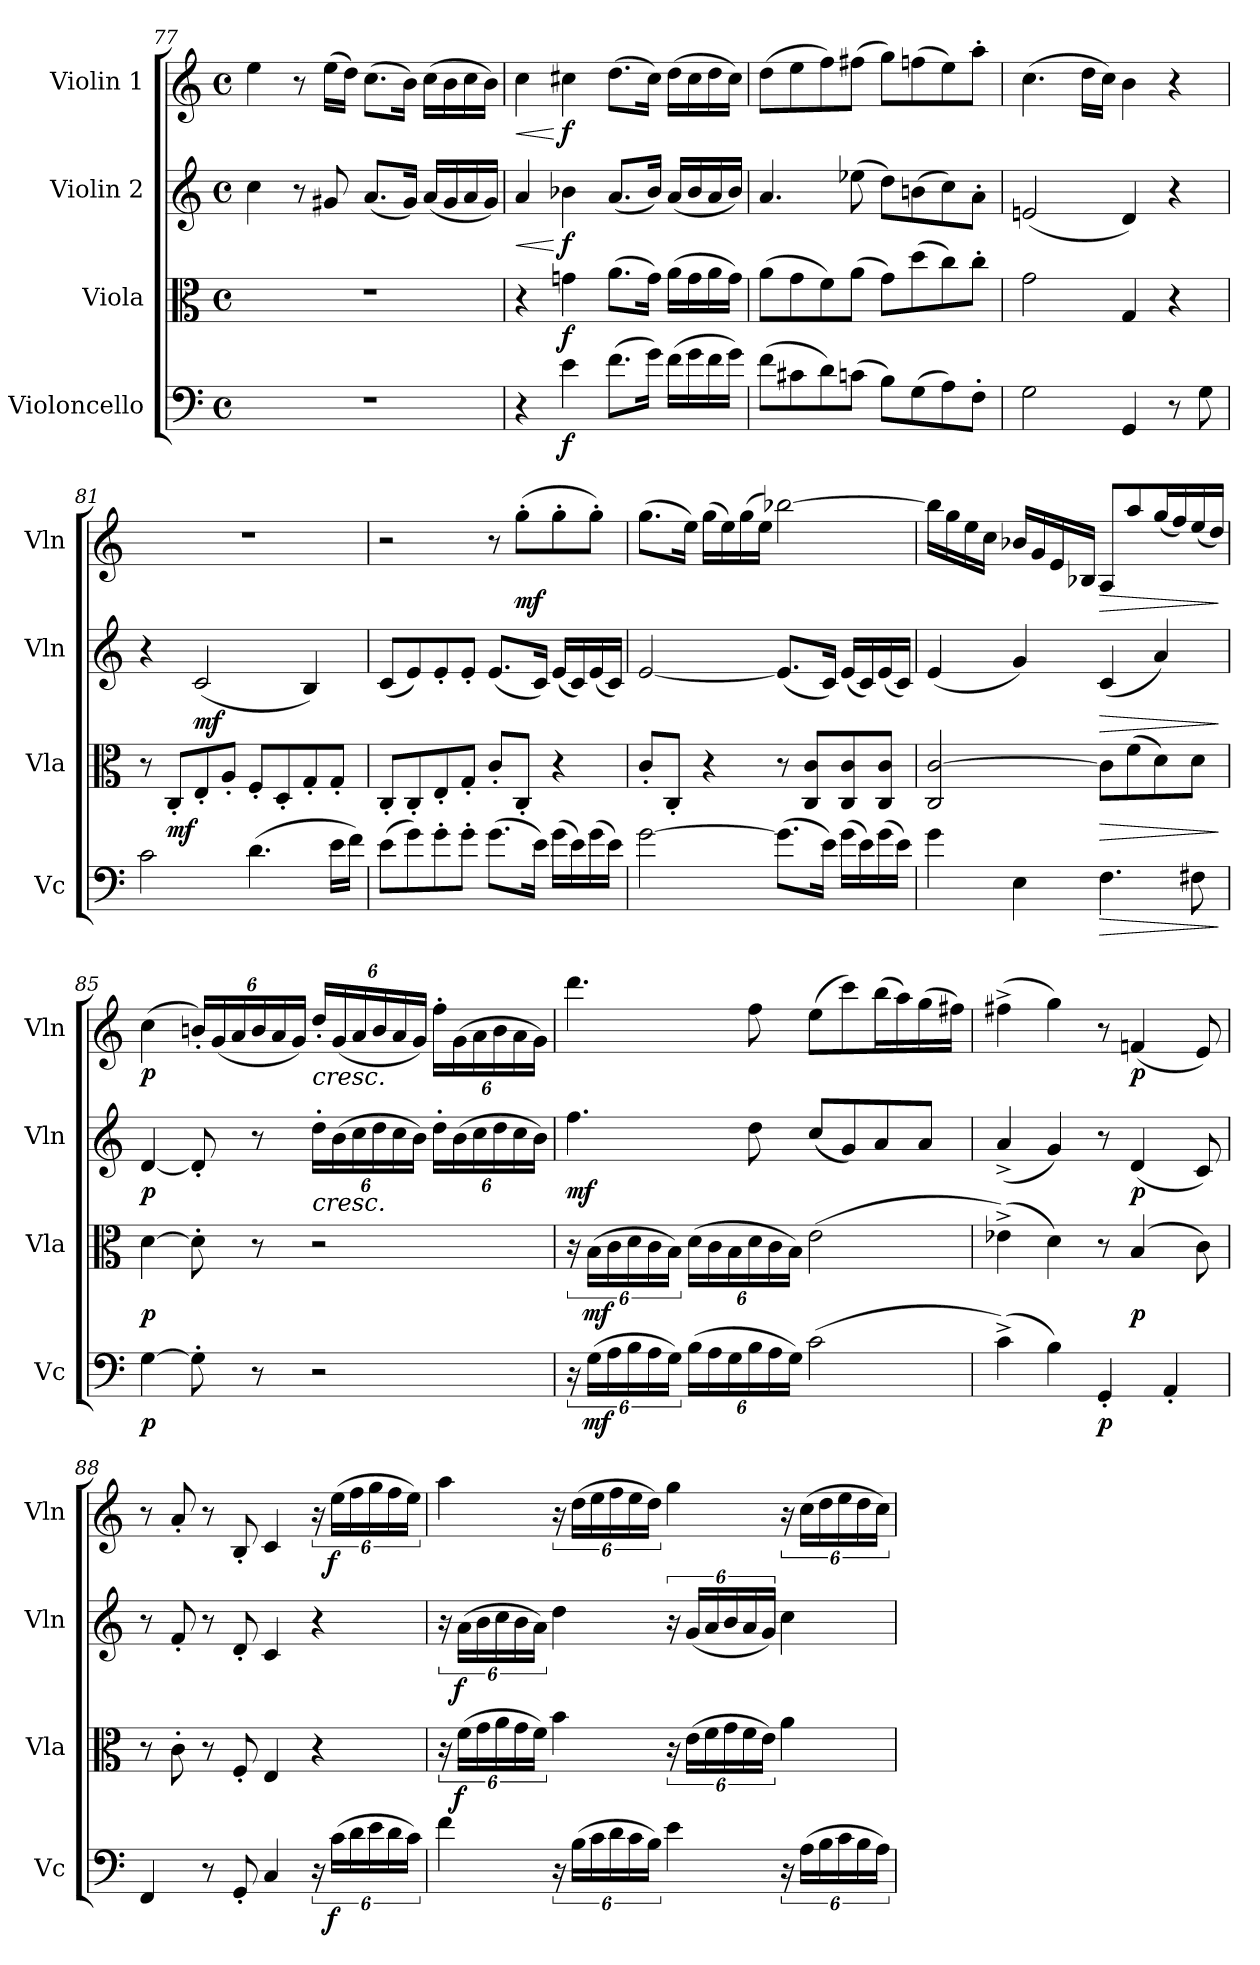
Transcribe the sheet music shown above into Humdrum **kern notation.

**kern	**dynam	**kern	**dynam	**kern	**dynam	**kern	**dynam
*part4	*part4	*part3	*part3	*part2	*part2	*part1	*part1
*staff4	*staff4	*staff3	*staff3	*staff2	*staff2	*staff1	*staff1
*I"Violoncello	*	*I"Viola	*	*I"Violin 2	*	*I"Violin 1	*
*I'Vc	*	*I'Vla	*	*I'Vln	*	*I'Vln	*
*clefF4	*	*clefC3	*	*clefG2	*	*clefG2	*
*k[]	*	*k[]	*	*k[]	*	*k[]	*
*M4/4	*	*M4/4	*	*M4/4	*	*M4/4	*
*met(c)	*	*met(c)	*	*met(c)	*	*met(c)	*
=77	=77	=77	=77	=77	=77	=77	=77
1r	.	1r	.	4cc\	.	4ee\	.
.	.	.	.	8r	.	8r	.
.	.	.	.	8g#X/	.	(16ee\LL	.
.	.	.	.	.	.	16dd\JJ)	.
.	.	.	.	(8.a/L	.	(8.cc\L	.
.	.	.	.	16g#/Jk)	.	16b\Jk)	.
.	.	.	.	(16a/LL	.	(16cc\LL	.
.	.	.	.	16g#/	.	16b\	.
.	.	.	.	16a/	.	16cc\	.
.	.	.	.	16g#/JJ)	.	16b\JJ)	.
=78	=78	=78	=78	=78	=78	=78	=78
!	!	!	!	!	!LO:HP:b	!	!LO:HP:b
4r	.	4r	.	4a/	<	4cc\	<
!	!LO:DY:b	!	!LO:DY:b	!	!LO:DY:n=1:b	!	!LO:DY:n=1:b
4e\	f	4gn\	f	4b-X\	[ f	4cc#X\	[ f
(8.f\L	.	(8.a\L	.	(8.a/L	.	(8.dd\L	.
16g\Jk)	.	16g\Jk)	.	16b-/Jk)	.	16cc#\Jk)	.
(16f\LL	.	(16a\LL	.	(16a/LL	.	(16dd\LL	.
16g\	.	16g\	.	16b-/	.	16cc#\	.
16f\	.	16a\	.	16a/	.	16dd\	.
16g\JJ)	.	16g\JJ)	.	16b-/JJ)	.	16cc#\JJ)	.
!!LO:LB:g=z
=79	=79	=79	=79	=79	=79	=79	=79
(8f\L	.	(8a\L	.	4.a/	.	(8dd\L	.
8c#X\	.	8g\	.	.	.	8ee\	.
8d\)	.	8f\)	.	.	.	8ff\)	.
(8cn\J	.	(8a\J	.	(8ee-X\	.	(8ff#X\J	.
8B\L)	.	8g\L)	.	8dd\L)	.	8gg\L)	.
(8G\	.	(8dd\	.	(8bn\	.	(8ffn\	.
8A\)	.	8cc\)	.	8cc\)	.	8ee\)	.
8F'\J	.	8cc'\J	.	8a'\J	.	8aa'\J	.
=80	=80	=80	=80	=80	=80	=80	=80
2G\	.	2g\	.	(2en/	.	(4.cc\	.
.	.	.	.	.	.	16dd\LL	.
.	.	.	.	.	.	16cc\JJ)	.
4GG/	.	4G/	.	4d/)	.	4b\	.
8r	.	4r	.	4r	.	4r	.
!	!LO:DY:b	!	!	!	!	!	!
!	!LO:DY:n=1:b	!	!	!	!	!	!
8G\	mf other-dynamics	.	.	.	.	.	.
=81	=81	=81	=81	=81	=81	=81	=81
2c\	.	8r	.	4r	.	1r	.
!	!	!	!LO:DY:b	!	!	!	!
.	.	8C'/L	mf	.	.	.	.
!	!	!	!	!	!LO:DY:b	!	!
.	.	8E'/	.	(2c/	mf	.	.
.	.	8A'/J	.	.	.	.	.
(4.d\	.	8F'/L	.	.	.	.	.
.	.	8D'/	.	.	.	.	.
.	.	8G'/	.	4B/)	.	.	.
16e\LL	.	8G'/J	.	.	.	.	.
16f\JJ)	.	.	.	.	.	.	.
=82	=82	=82	=82	=82	=82	=82	=82
(8e\L	.	8C'/L	.	(8c/L	.	2r	.
8g\)	.	8C'/	.	8e/)	.	.	.
8g'\	.	8E'/	.	8e'/	.	.	.
8g'\J	.	8G'/J	.	8e'/J	.	.	.
(8.g\L	.	8c'/L	.	(8.e/L	.	8r	.
!	!	!	!	!	!	!	!LO:DY:b
.	.	8C'/J	.	.	.	(8gg'\L	mf
16e\Jk)	.	.	.	16c/Jk)	.	.	.
(16g\LL	.	4r	.	(16e/LL	.	8gg'\	.
16e\)	.	.	.	16c/)	.	.	.
(16g\	.	.	.	(16e/	.	8gg'\J)	.
16e\JJ)	.	.	.	16c/JJ)	.	.	.
!!LO:LB:g=z
=83	=83	=83	=83	=83	=83	=83	=83
[2g\	.	8c'/L	.	[2e/	.	(8.gg\L	.
.	.	8C'/J	.	.	.	.	.
.	.	.	.	.	.	16ee\Jk)	.
.	.	4r	.	.	.	(16gg\LL	.
.	.	.	.	.	.	16ee\)	.
.	.	.	.	.	.	(16gg\	.
.	.	.	.	.	.	16ee\JJ)	.
(8.g\L]	.	8r	.	(8.e/L]	.	[2bb-X\	.
.	.	8C/ 8c/L	.	.	.	.	.
16e\Jk)	.	.	.	16c/Jk)	.	.	.
(16g\LL	.	8C/ 8c/	.	(16e/LL	.	.	.
16e\)	.	.	.	16c/)	.	.	.
(16g\	.	8C/ 8c/J	.	(16e/	.	.	.
16e\JJ)	.	.	.	16c/JJ)	.	.	.
=84	=84	=84	=84	=84	=84	=84	=84
4g\	.	2C/ [2c/	.	(4e/	.	16bb-\LL]	.
.	.	.	.	.	.	16gg\	.
.	.	.	.	.	.	16ee\	.
.	.	.	.	.	.	16cc\JJ	.
4E\	.	.	.	4g/)	.	16b-X/LL	.
.	.	.	.	.	.	16g/	.
.	.	.	.	.	.	16e/	.
.	.	.	.	.	.	16B-X/JJ	.
!	!LO:HP:b	!	!LO:HP:b	!	!LO:HP:b	!	!LO:HP:b
4.F\	>	8c\L]	>	(4c/	>	8A/L	>
.	.	(8f\	.	.	.	8aa/	.
.	.	8d\)	.	4a/)	.	(16gg/L	.
.	.	.	.	.	.	16ff/)	.
8F#X\	.	8d\J	.	.	.	(16ee/	.
.	.	.	.	.	.	16dd/JJ)	.
.	]	.	]	.	]	.	]
!!LO:LB:g=z
=85	=85	=85	=85	=85	=85	=85	=85
!	!LO:DY:b	!	!LO:DY:b	!	!LO:DY:b	!	!LO:DY:b
[4G\	p	[4d\	p	[4d/	p	(4cc\	p
*	*	*	*	*	*	*Xbrackettup	*
8G'\]	.	8d'\]	.	8d'/]	.	24bn'/LL)	.
.	.	.	.	.	.	(24g/	.
.	.	.	.	.	.	24a/	.
8r	.	8r	.	8r	.	24b/	.
.	.	.	.	.	.	24a/	.
.	.	.	.	.	.	24g/JJ)	.
*	*	*	*	*Xbrackettup	*	*	*
!	!	!	!	!	!	!LO:TX:b:i:t=cresc.	!
!	!	!	!	!LO:TX:b:i:t=cresc.	!	!	!
2r	.	2r	.	24dd'\LL	.	24dd'/LL	.
.	.	.	.	(24b\	.	(24g/	.
.	.	.	.	24cc\	.	24a/	.
.	.	.	.	24dd\	.	24b/	.
.	.	.	.	24cc\	.	24a/	.
.	.	.	.	24b\JJ)	.	24g/JJ)	.
.	.	.	.	24dd'\LL	.	24ff'\LL	.
.	.	.	.	(24b\	.	(24g\	.
.	.	.	.	24cc\	.	24a\	.
.	.	.	.	24dd\	.	24b\	.
.	.	.	.	24cc\	.	24a\	.
.	.	.	.	24b\JJ)	.	24g\JJ)	.
!!LO:PB:g=z
=86	=86	=86	=86	=86	=86	=86	=86
!	!	!	!	!	!LO:DY:b	!	!
24r	.	24r	.	4.ff\	mf	4.ddd\	.
!	!LO:DY:b	!	!LO:DY:b	!	!	!	!
(24G\LL	mf	(24B\LL	mf	.	.	.	.
24A\	.	24c\	.	.	.	.	.
*Xbrackettup	*	*Xbrackettup	*	*	*	*	*
24B\	.	24d\	.	.	.	.	.
24A\	.	24c\	.	.	.	.	.
24G\JJ)	.	24B\JJ)	.	.	.	.	.
(24B\LL	.	(24d\LL	.	.	.	.	.
24A\	.	24c\	.	.	.	.	.
24G\	.	24B\	.	.	.	.	.
24B\	.	24d\	.	8dd\	.	8ff\	.
24A\	.	24c\	.	.	.	.	.
24G\JJ)	.	24B\JJ)	.	.	.	.	.
(2c\	.	(2e\	.	(8cc/L	.	(8ee\L	.
.	.	.	.	8g/)	.	8ccc\)	.
.	.	.	.	8a/	.	(16bb\L	.
.	.	.	.	.	.	16aa\)	.
.	.	.	.	8a/J	.	(16gg\	.
.	.	.	.	.	.	16ff#X\JJ)	.
=87	=87	=87	=87	=87	=87	=87	=87
(4c^\)	.	(4e-X^\)	.	(4a^/	.	(4ff#X^\	.
4B\)	.	4d\)	.	4g/)	.	4gg\)	.
!	!LO:DY:b	!	!	!	!	!	!
4GG'/	p	8r	.	8r	.	8r	.
!	!	!	!LO:DY:b	!	!LO:DY:b	!	!LO:DY:b
.	.	(4B/	p	(4d/	p	(4fn/	p
4AA'/	.	.	.	.	.	.	.
.	.	8c\)	.	8c/)	.	8e/)	.
=88	=88	=88	=88	=88	=88	=88	=88
4FF/	.	8r	.	8r	.	8r	.
.	.	8c'\	.	8f'/	.	8a'/	.
8r	.	8r	.	8r	.	8r	.
8GG'/	.	8F'/	.	8d'/	.	8B'/	.
4C/	.	4E/	.	4c/	.	4c/	.
*brackettup	*	*	*	*	*	*brackettup	*
24r	.	4r	.	4r	.	24r	.
!	!LO:DY:b	!	!	!	!	!	!LO:DY:b
(24c\LL	f	.	.	.	.	(24ee\LL	f
24d\	.	.	.	.	.	24ff\	.
*Xbrackettup	*	*	*	*	*	*Xbrackettup	*
24e\	.	.	.	.	.	24gg\	.
24d\	.	.	.	.	.	24ff\	.
24c\JJ)	.	.	.	.	.	24ee\JJ)	.
!!LO:LB:g=z
=89	=89	=89	=89	=89	=89	=89	=89
*	*	*brackettup	*	*brackettup	*	*	*
4f\	.	24r	.	24r	.	4aa\	.
!	!	!	!LO:DY:b	!	!LO:DY:b	!	!
.	.	(24f\LL	f	(24a\LL	f	.	.
.	.	24g\	.	24b\	.	.	.
*	*	*Xbrackettup	*	*Xbrackettup	*	*	*
.	.	24a\	.	24cc\	.	.	.
.	.	24g\	.	24b\	.	.	.
.	.	24f\JJ)	.	24a\JJ)	.	.	.
*brackettup	*	*	*	*	*	*brackettup	*
24r	.	4b\	.	4dd\	.	24r	.
(24B\LL	.	.	.	.	.	(24dd\LL	.
24c\	.	.	.	.	.	24ee\	.
*Xbrackettup	*	*	*	*	*	*Xbrackettup	*
24d\	.	.	.	.	.	24ff\	.
24c\	.	.	.	.	.	24ee\	.
24B\JJ)	.	.	.	.	.	24dd\JJ)	.
*	*	*brackettup	*	*brackettup	*	*	*
4e\	.	24r	.	24r	.	4gg\	.
.	.	(24e\LL	.	(24g/LL	.	.	.
.	.	24f\	.	24a/	.	.	.
*	*	*Xbrackettup	*	*Xbrackettup	*	*	*
.	.	24g\	.	24b/	.	.	.
.	.	24f\	.	24a/	.	.	.
.	.	24e\JJ)	.	24g/JJ)	.	.	.
*brackettup	*	*	*	*	*	*brackettup	*
24r	.	4a\	.	4cc\	.	24r	.
(24A\LL	.	.	.	.	.	(24cc\LL	.
24B\	.	.	.	.	.	24dd\	.
*Xbrackettup	*	*	*	*	*	*Xbrackettup	*
24c\	.	.	.	.	.	24ee\	.
24B\	.	.	.	.	.	24dd\	.
24A\JJ)	.	.	.	.	.	24cc\JJ)	.
=	=	=	=	=	=	=	=
*-	*-	*-	*-	*-	*-	*-	*-
